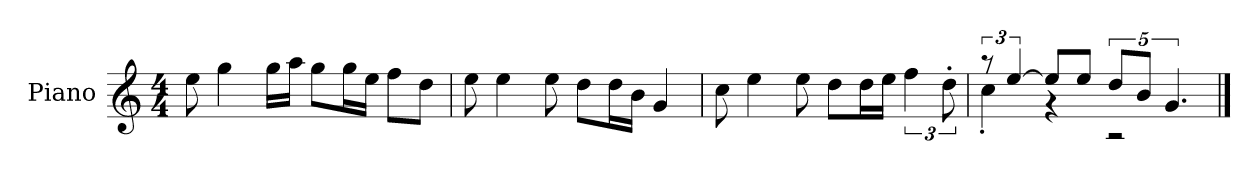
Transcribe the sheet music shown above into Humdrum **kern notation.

**kern
*part1
*staff1
*I"Piano
*I'P-no
*clefG2
*k[]
*M4/4
*MM90
=1
8ee\
4gg\
16gg\LL
16aa\JJ
8gg\L
16gg\L
16ee\JJ
8ff\L
8dd\J
=2
8ee\
4ee\
8ee\
8dd\L
16dd\L
16b\JJ
4g/
=3
8cc\
4ee\
8ee\
8dd\L
16dd\L
16ee\JJ
6ff\
12dd'\
=4
*^
12r	4cc'\
[6ee/	.
8ee/L]	4r
8ee/J	.
10dd/L	2r
10b/J	.
5.g/	.
*v	*v
==
*-
